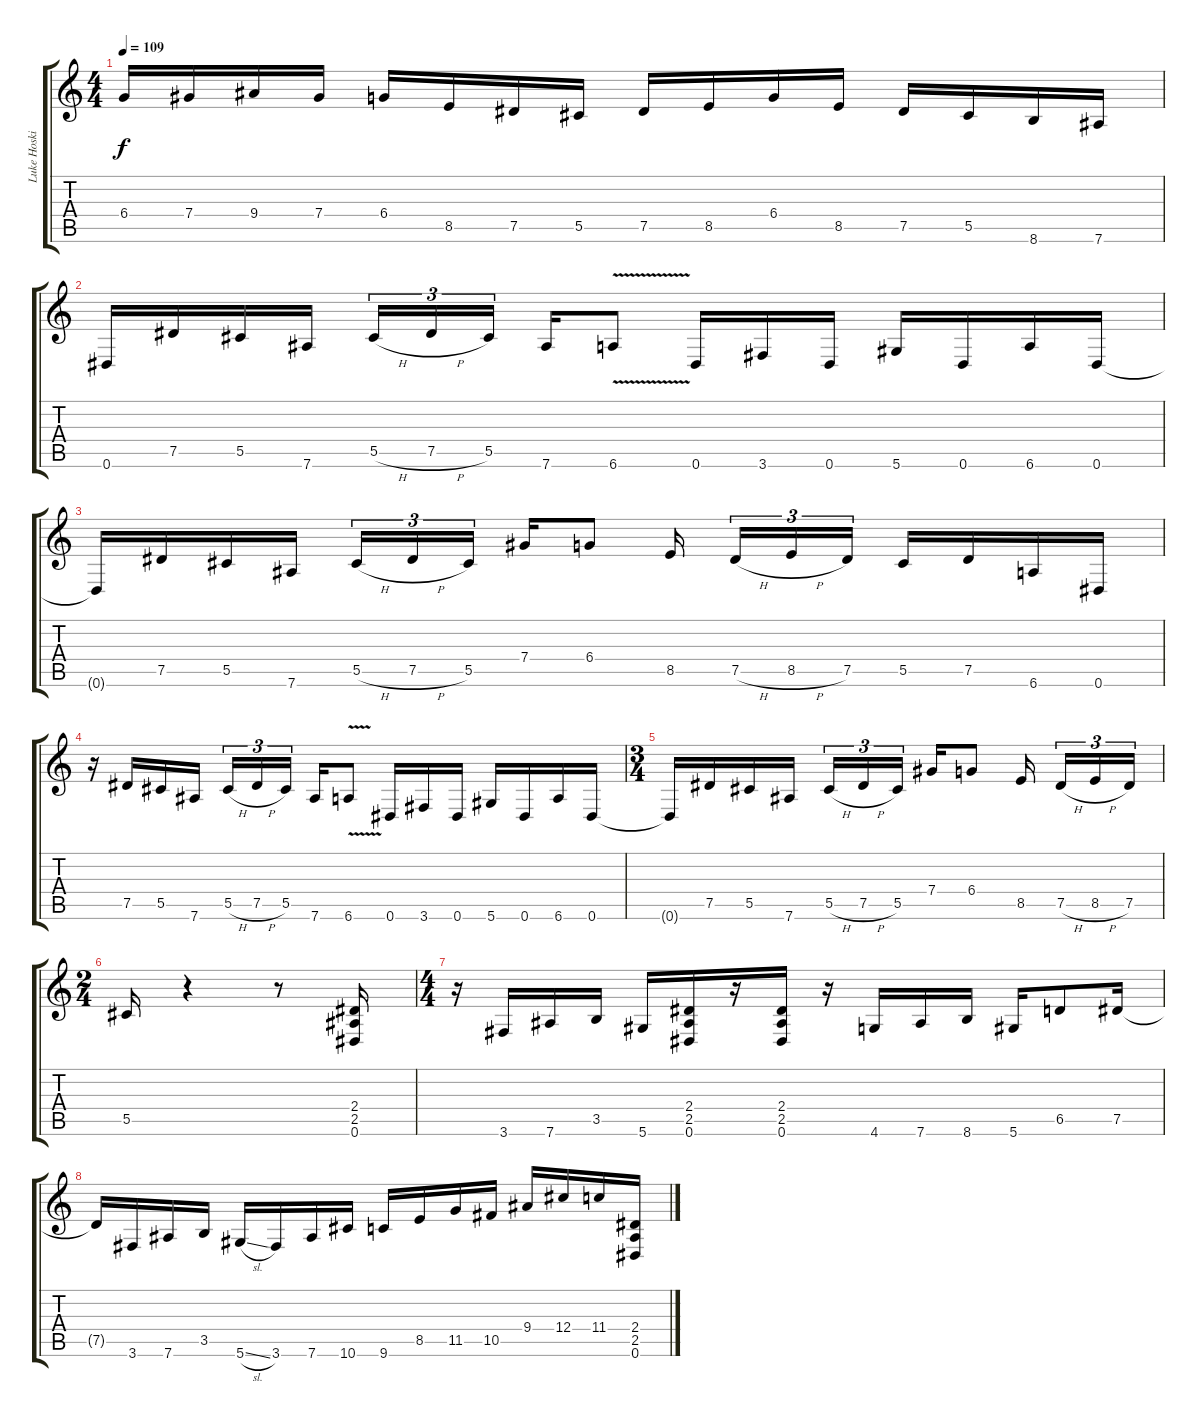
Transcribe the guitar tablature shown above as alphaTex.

\track ("Luke Hoskin" "Luke Hoski") {instrument overdrivenguitar}
\staff {score tabs}
\tuning (Eb4 Bb3 Gb3 Db3 Ab2 Eb2) {hide}
\ts (4 4)
\tempo 109
\clef g2
\ks c
6.4.16{dy f} 7.4.16 9.4.16 7.4.16 6.4.16 8.5.16 7.5.16 5.5.16 7.5.16 8.5.16 6.4.16 8.5.16 7.5.16 5.5.16 8.6.16 7.6.16 |
0.6.16 7.5.16 5.5.16 7.6.16 5.5{h}.16{tu (3 2)} 7.5{h}.16{tu (3 2)} 5.5.16{tu (3 2)} 7.6.16 6.6{v}.8 0.6.16 3.6.16 0.6.16 5.6.16 0.6.16 6.6.16 0.6.16 |
0.6{t}.16 7.5.16 5.5.16 7.6.16 5.5{h}.16{tu (3 2)} 7.5{h}.16{tu (3 2)} 5.5.16{tu (3 2)} 7.4.16 6.4.8 8.5.16 7.5{h}.16{tu (3 2)} 8.5{h}.16{tu (3 2)} 7.5.16{tu (3 2)} 5.5.16 7.5.16 6.6.16 0.6.16 |
r.16 7.5.16 5.5.16 7.6.16 5.5{h}.16{tu (3 2)} 7.5{h}.16{tu (3 2)} 5.5.16{tu (3 2)} 7.6.16 6.6{v}.8 0.6.16 3.6.16 0.6.16 5.6.16 0.6.16 6.6.16 0.6.16 |
\ts (3 4)
0.6{t}.16 7.5.16 5.5.16 7.6.16 5.5{h}.16{tu (3 2)} 7.5{h}.16{tu (3 2)} 5.5.16{tu (3 2)} 7.4.16 6.4.8 8.5.16 7.5{h}.16{tu (3 2)} 8.5{h}.16{tu (3 2)} 7.5.16{tu (3 2)} |
\ts (2 4)
5.5.16 r.4 r.8 (2.4 2.5 0.6).16 |
\ts (4 4)
r.16 3.6.16 7.6.16 3.5.16 5.6.16 (2.4 2.5 0.6).16 r.16 (2.4 2.5 0.6).16 r.16 4.6.16 7.6.16 8.6.16 5.6.16 6.5.8 7.5.16 |
7.5{t}.16 3.6.16 7.6.16 3.5.16 5.6{sl}.16 3.6.16 7.6.16 10.6.16 9.6.16 8.5.16 11.5.16 10.5.16 9.4.16 12.4.16 11.4.16 (2.4 2.5 0.6).16
